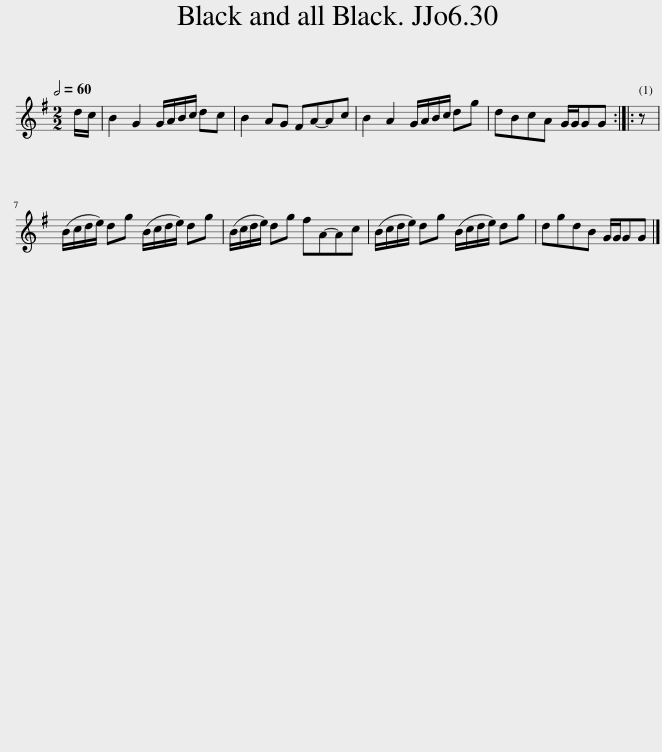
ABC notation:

X:1
L:1/8
Q:1/2=60
M:2/2
I:linebreak $
K:G
V:1 treble
V:1
 d/c/ | B2 G2 G/A/B/c/ dc | B2 AG FA-Ac | B2 A2 G/A/B/c/ dg | dBcA G/G/GG :: %5
 z |$ (B/c/d/e/) dg (B/c/d/e/) dg | (B/c/d/e/) dg fA-Ac | (B/c/d/e/) dg (B/c/d/e/) dg | dgdB G/G/GG |] %10
